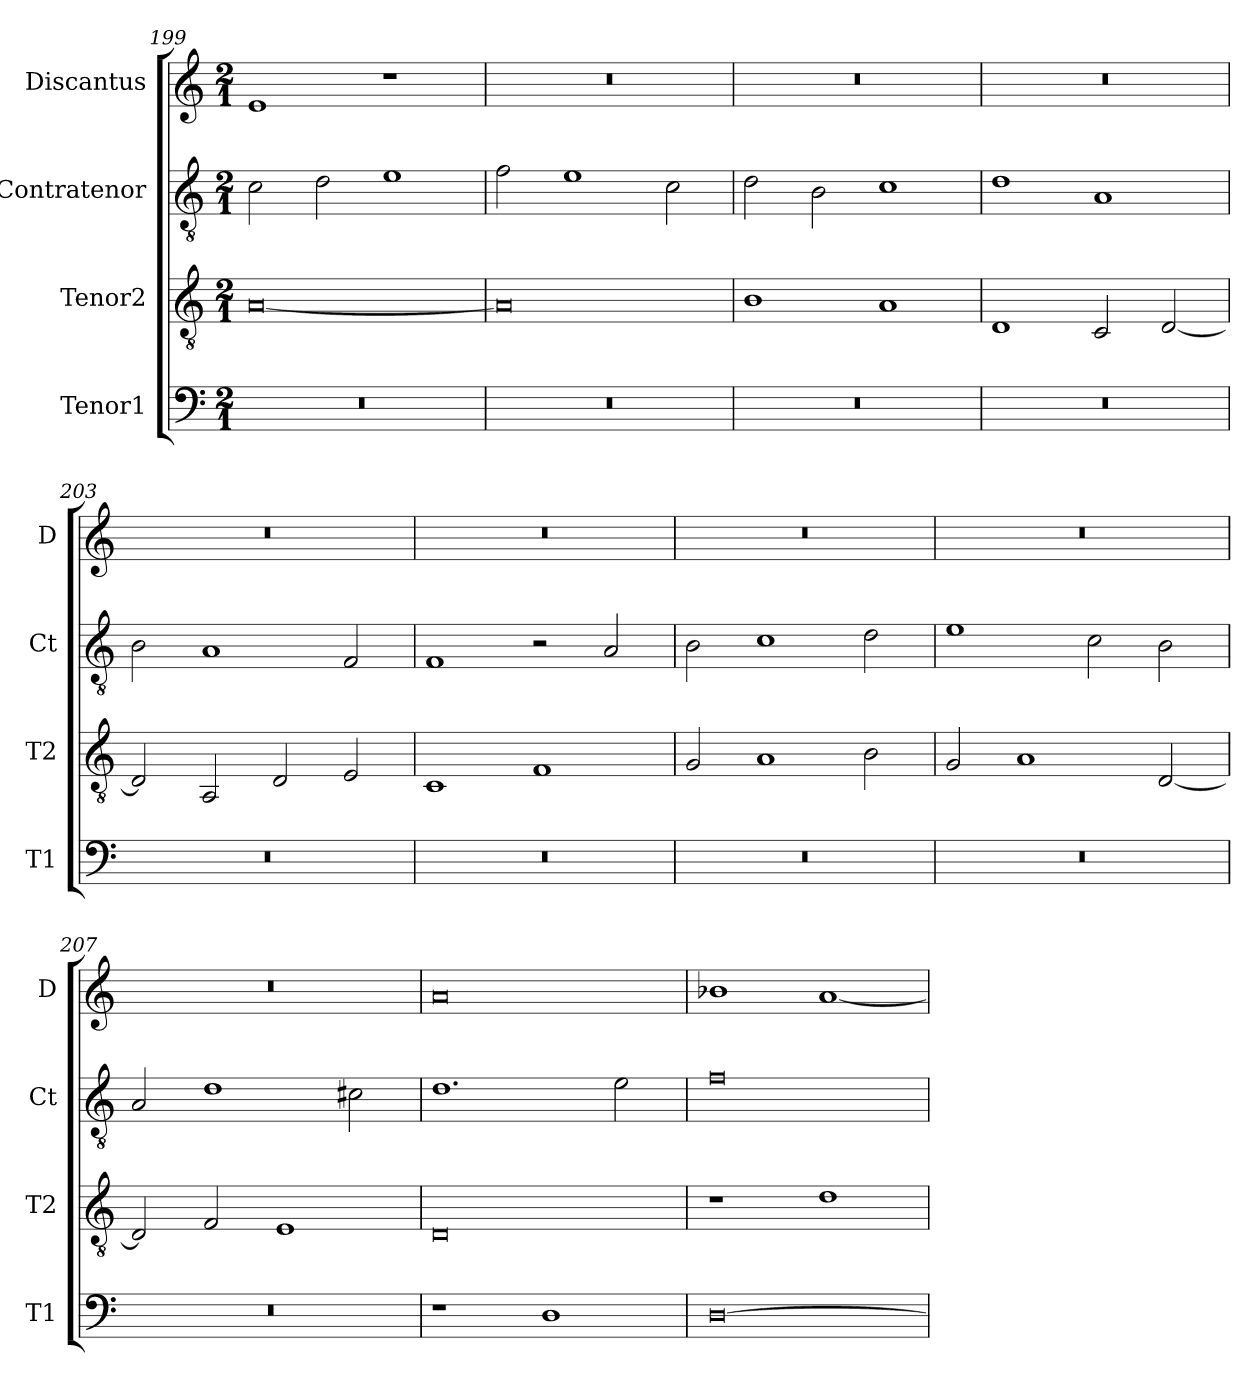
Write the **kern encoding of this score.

**kern	**kern	**kern	**kern
*part4	*part3	*part2	*part1
*staff4	*staff3	*staff2	*staff1
*I"Tenor1	*I"Tenor2	*I"Contratenor	*I"Discantus
*I'T1	*I'T2	*I'Ct	*I'D
*clefF4	*clefGv2	*clefGv2	*clefG2
*k[]	*k[]	*k[]	*k[]
*M2/1	*M2/1	*M2/1	*M2/1
=199	=199	=199	=199
0r	[0A	2c\	1e
.	.	2d\	.
.	.	1e	1r
=200	=200	=200	=200
0r	0A]	2f\	0r
.	.	1e	.
.	.	2c\	.
=201	=201	=201	=201
0r	1B	2d\	0r
.	.	2B\	.
.	1A	1c	.
=202	=202	=202	=202
0r	1D	1d	0r
.	2C/	1A	.
.	[2D/	.	.
=203	=203	=203	=203
0r	2D/]	2B\	0r
.	2AA/	1A	.
.	2D/	.	.
.	2E/	2F/	.
=204	=204	=204	=204
0r	1C	1F	0r
.	1F	2r	.
.	.	2A/	.
=205	=205	=205	=205
0r	2G/	2B\	0r
.	1A	1c	.
.	2B\	2d\	.
=206	=206	=206	=206
0r	2G/	1e	0r
.	1A	.	.
.	.	2c\	.
.	[2D/	2B\	.
=207	=207	=207	=207
0r	2D/]	2A/	0r
.	2F/	1d	.
.	1E	.	.
.	.	2c#X\	.
=208	=208	=208	=208
1r	0D	1.d	0a
1D	.	.	.
.	.	2e\	.
=209	=209	=209	=209
[0D	1r	0f	1b-X
.	1d	.	[1a
=	=	=	=
*-	*-	*-	*-
